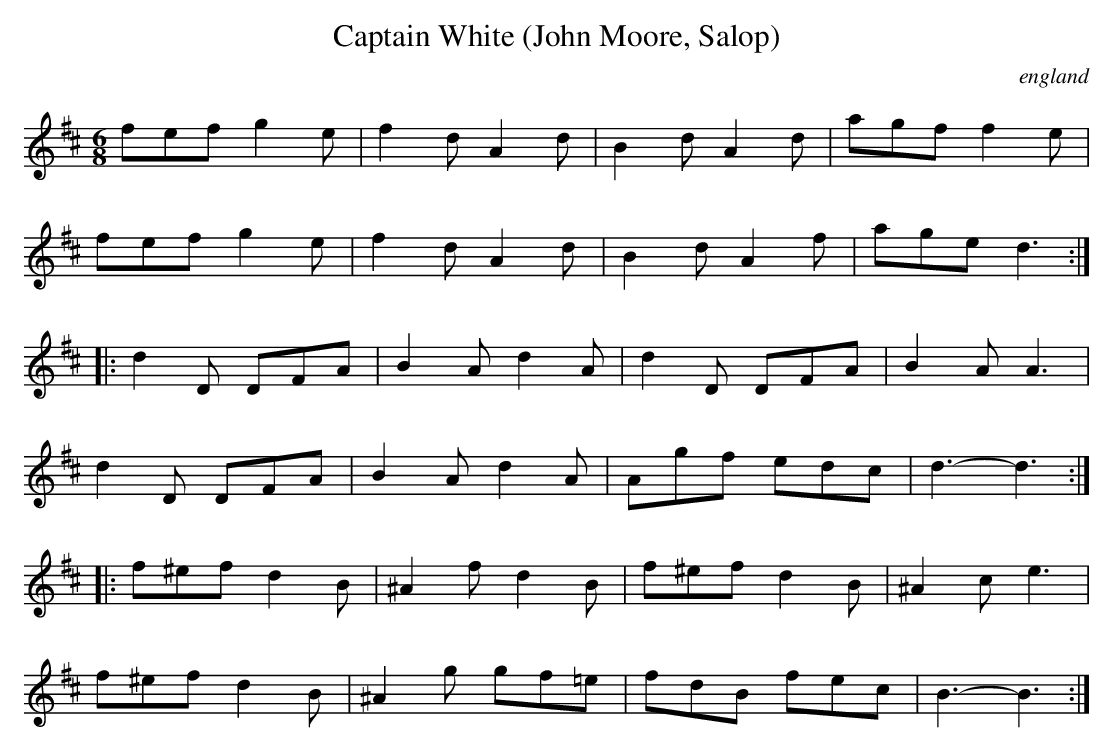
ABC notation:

X:1
T:Captain White (John Moore, Salop)
O:england
M:6/8
L:1/8
K:D
fef g2e|f2d A2d|B2d A2d|agf f2e|
fef g2e|f2d A2d|B2d A2f|age d3:|
|:d2D DFA|B2A d2A|d2D DFA|B2A A3|
d2D DFA|B2A d2A|Agf edc|d3-d3:|
|:f^ef d2B|^A2f d2B|f^ef d2B|^A2c e3|
f^ef d2B|^A2g gf=e|fdB fec|B3-B3:|
